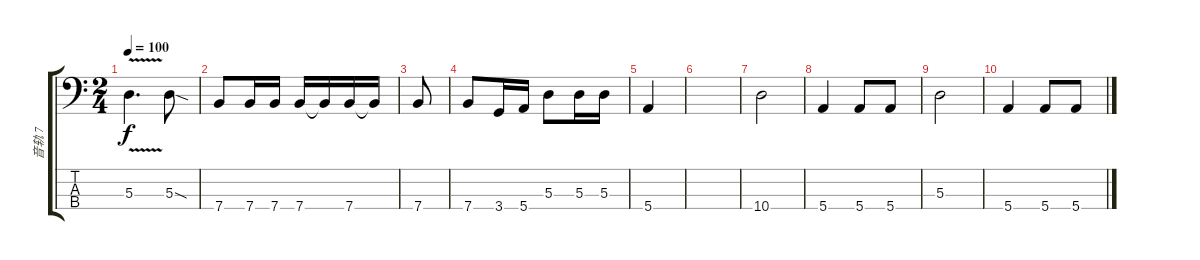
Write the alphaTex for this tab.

\track ("音轨 7" "音轨 7") {instrument electricbassfinger}
\staff {score tabs}
\tuning (G2 D2 A1 E1) {hide}
\ts (2 4)
\tempo 100
\clef f4
\ks c
5.3{v}.4{d dy f} 5.3{sod}.8 |
7.4.8 7.4.16 7.4.16 7.4.16 7.4{t}.16 7.4.16 7.4{t}.16 |
7.4.8 |
7.4.8 3.4.16 5.4.16 5.3.8 5.3.16 5.3.16 |
5.4.4 |
|
10.4.2 |
5.4.4 5.4.8 5.4.8 |
5.3.2 |
5.4.4 5.4.8 5.4.8
